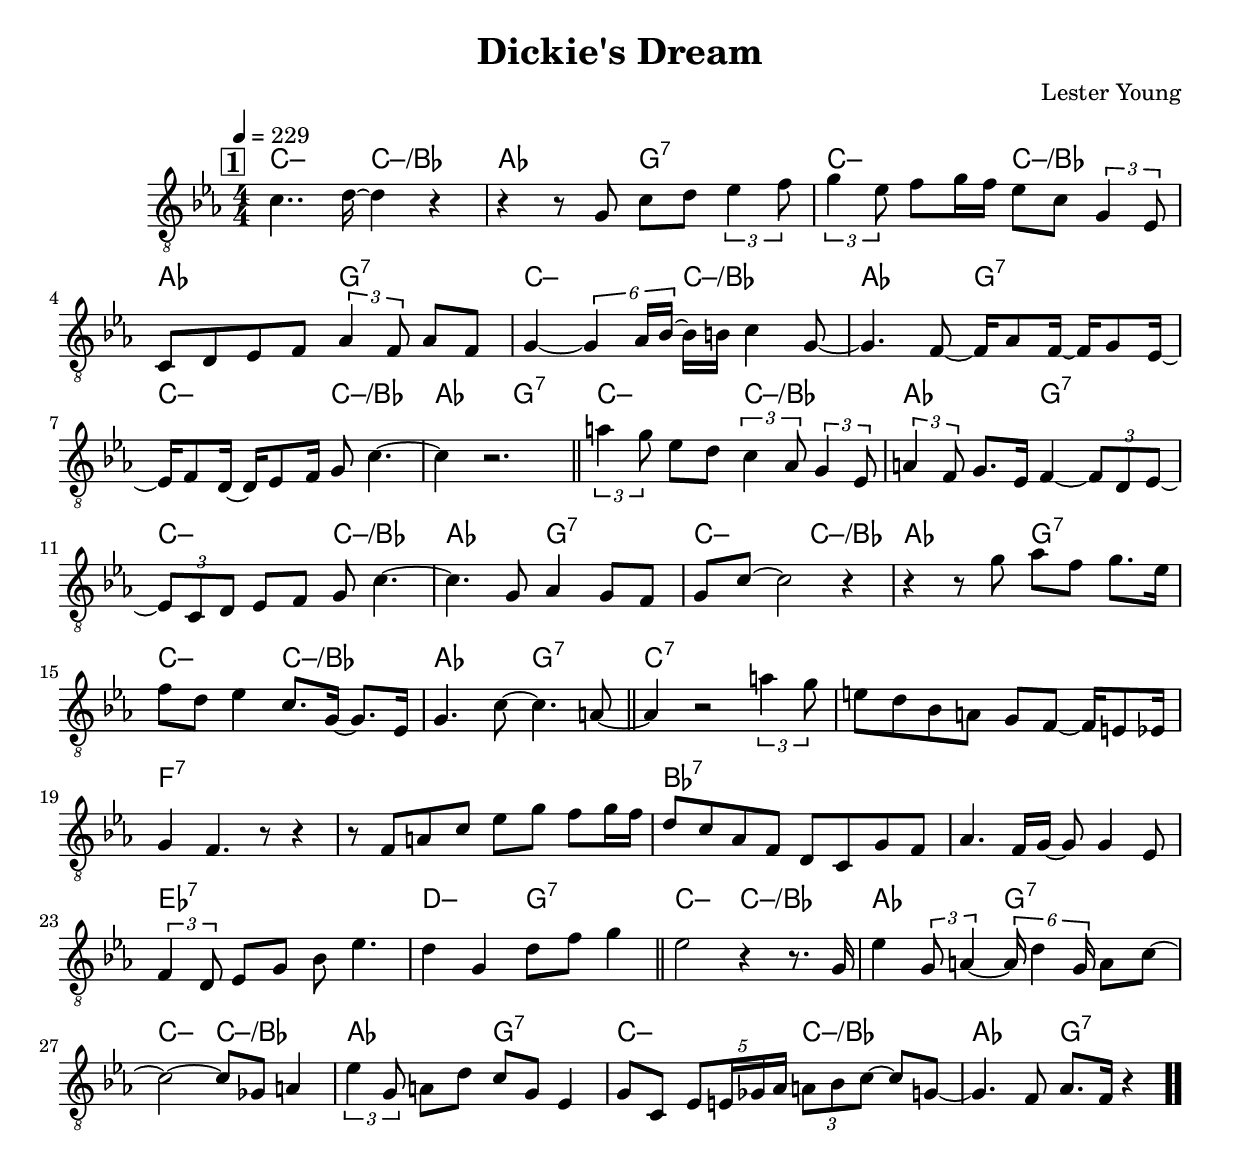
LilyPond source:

\version "2.13.2"

#(ly:set-option 'point-and-click #f)

\header {
  title = "Dickie's Dream"
  composer = "Lester Young"
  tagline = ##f
}
global =
{
    \override Staff.TimeSignature #'style = #'()
    \time 4/4
    \clef "treble_8"
    \key c \minor
    \override Rest #'direction = #'0
    \override MultiMeasureRest #'staff-position = #0
}
\score
{
<<
    \transpose c' c'

    \new ChordNames { \chords {
      \set majorSevenSymbol = \markup { "maj7" }
      \set minorChordModifier = \markup { \char ##x2013 }
      
      | c2:min c2:min/bes | aes2 g2:7 | c2:min c2:min/bes | aes2 g2:7 | c2:min c2:min/bes | aes2 g2:7 | c2:min c2:min/bes | aes2 g2:7 
      | c2:min c2:min/bes | aes2 g2:7 | c2:min c2:min/bes | aes2 g2:7 | c2:min c2:min/bes | aes2 g2:7 | c2:min c2:min/bes | aes2 g2:7 
      | c1:7 | s1 | f1:7 | s1 | bes1:7 | s1 | es1:7 | d2:min g2:7 
      | c2:min c2:min/bes | aes2 g2:7 | c2:min c2:min/bes | aes2 g2:7 | c2:min c2:min/bes | aes2 g2:7|
      }
      }

    \new Staff
    <<
    \transpose c' c'

    {
      \global
  		%\override Score.MetronomeMark #'transparent = ##t
  		%\override Score.MetronomeMark #'stencil = ##f
  		
  		\override HorizontalBracket #'direction = #UP
  		\override HorizontalBracket #'bracket-flare = #'(0 . 0)
  		
  		\override TextSpanner #'dash-fraction = #1.0
  		\override TextSpanner #'bound-details #'left #'text = \markup{ \concat{\draw-line #'(0 . -1.0) \draw-line #'(1.0 . 0) }}
  		\override TextSpanner #'bound-details #'right #'text = \markup{ \concat{ \draw-line #'(1.0 . 0) \draw-line #'(0 . -1.0) }}
          \set Score.markFormatter = #format-mark-box-numbers


      \tempo 4 = 229
      \set Score.currentBarNumber = #1
     
      \bar "||" \mark \default c'4.. d'16~ d'4 r4 
      | r4 r8 g8 c'8 d'8 \tuplet 3/2 {es'4 f'8} 
      | \tuplet 3/2 {g'4 es'8} f'8 g'16 f'16 es'8 c'8 \tuplet 3/2 {g4 es8} 
      | c8 d8 es8 f8 \tuplet 3/2 {aes4 f8} aes8 f8 
      | g4~ \tuplet 6/4 {g4 aes16 bes16~} bes16 b16 c'4 g8~ 
      | g4. f8~ f16 aes8 f16~ f16 g8 es16~ 
      | es16 f8 d16~ d16 es8 f16 g8 c'4.~ 
      | c'4 r2. 
      \bar "||" \tuplet 3/2 {a'4 g'8} es'8 d'8 \tuplet 3/2 {c'4 aes8} \tuplet 3/2 {g4 es8} 
      | \tuplet 3/2 {a4 f8} g8. es16 f4~ \tuplet 3/2 {f8 d8 es8~} 
      | \tuplet 3/2 {es8 c8 d8} es8 f8 g8 c'4.~ 
      | c'4. g8 aes4 g8 f8 
      | g8 c'8~ c'2 r4 
      | r4 r8 g'8 aes'8 f'8 g'8. es'16 
      | f'8 d'8 es'4 c'8. g16~ g8. es16 
      | g4. c'8~ c'4. a8~ 
      \bar "||" a4 r2 \tuplet 3/2 {a'4 g'8} 
      | e'8 d'8 bes8 a8 g8 f8~ f16 e8 es16 
      | g4 f4. r8 r4 
      | r8 f8 a8 c'8 es'8 g'8 f'8 g'16 f'16 
      | d'8 c'8 aes8 f8 d8 c8 g8 f8 
      | aes4. f16 g16~ g8 g4 es8 
      | \tuplet 3/2 {f4 d8} es8 g8 bes8 es'4. 
      | d'4 g4 d'8 f'8 g'4 
      \bar "||" es'2 r4 r8. g16 
      | es'4 \tuplet 3/2 {g8 a4~} \tuplet 6/4 {a16 d'4 g16} a8 c'8~ 
      | c'2~ c'8 ges8 a4 
      | \tuplet 3/2 {es'4 g8} a8 d'8 c'8 g8 es4 
      | g8 c8 \tuplet 5/4 {es8 e16 ges16 aes16} \tuplet 3/2 {a8 bes8 c'8~} c'8 g8~ 
      | g4. f8 aes8. f16 r4\bar  ".."
    }
    >>
>>    
}
